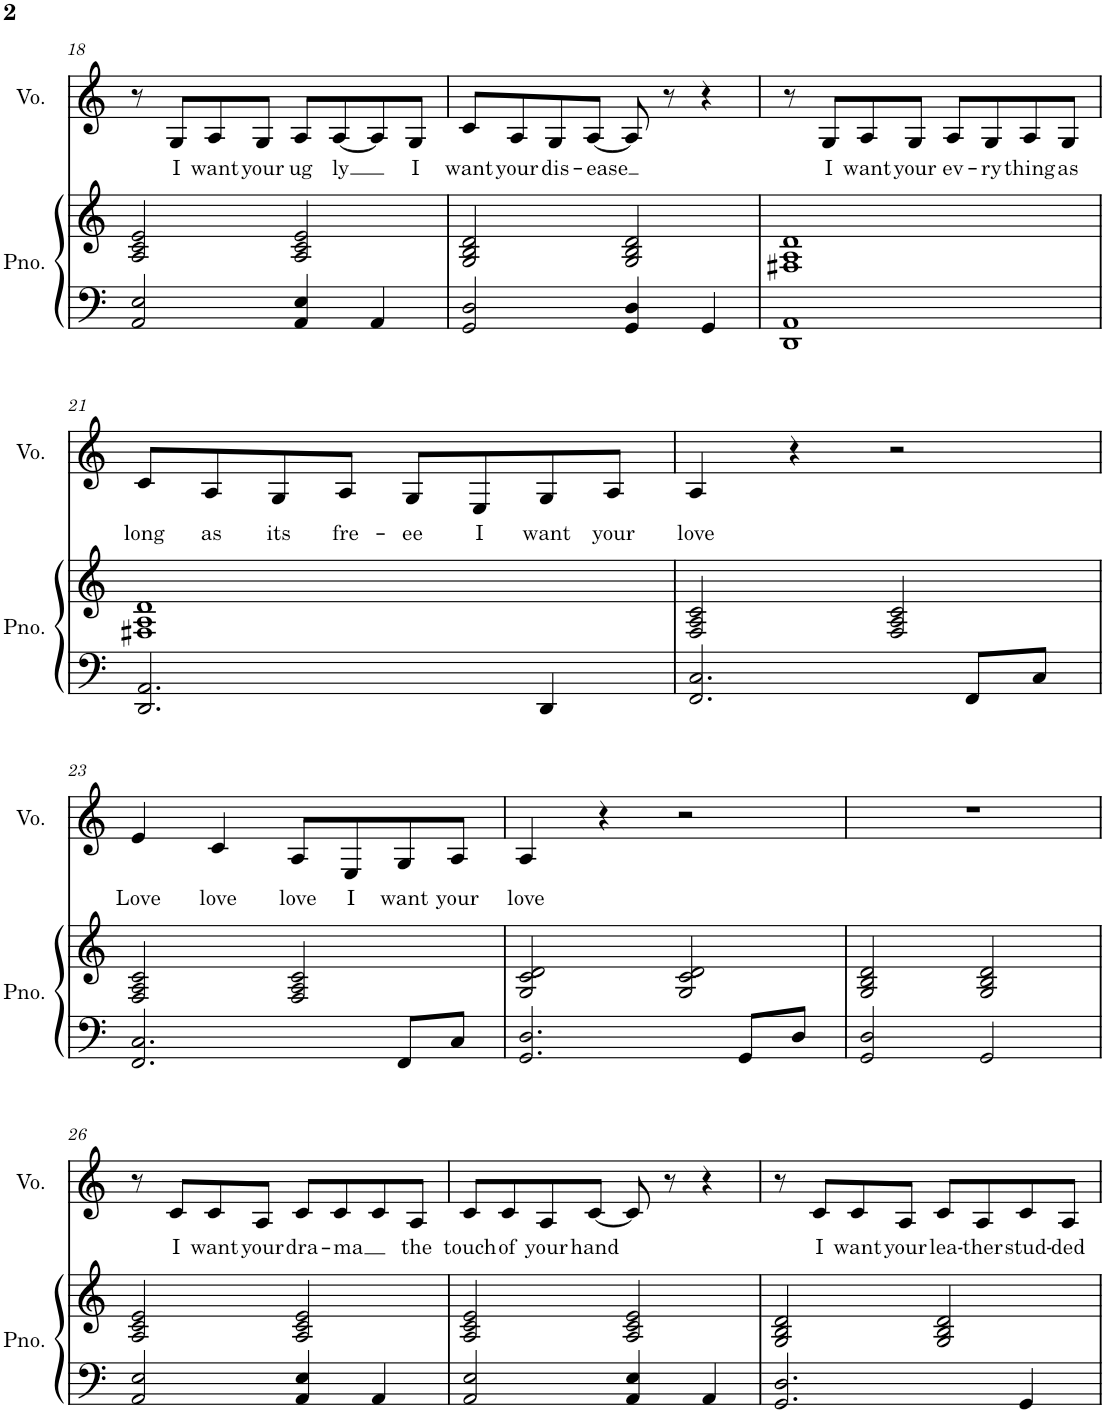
**kern	**kern	**kern	**text
*part2	*part2	*part1	*part1
*staff3	*staff2	*staff1	*staff1
*I"Piano	*	*I"Voice	*
*I'Pno.	*	*I'Vo.	*
!!LO:PB:g=z
*clefF4	*clefG2	*clefG2	*
*k[]	*k[]	*k[]	*
*M4/4	*M4/4	*M4/4	*
=18	=18	=18	=18
2AA/ 2E/	2A/ 2c/ 2e/	8r	.
!	!	!	!LO:LY:b
.	.	8G/L	I
!	!	!	!LO:LY:b
.	.	8A/	want
!	!	!	!LO:LY:b
.	.	8G/J	your
!	!	!	!LO:LY:b
4AA/ 4E/	2A/ 2c/ 2e/	8A/L	ug
!	!	!	!LO:LY:b
.	.	[8A/	ly
4AA/	.	8A/]	.
!	!	!	!LO:LY:b
.	.	8G/J	I
=19	=19	=19	=19
!	!	!	!LO:LY:b
2GG/ 2D/	2G/ 2B/ 2d/	8c/L	want
!	!	!	!LO:LY:b
.	.	8A/	your
!	!	!	!LO:LY:b
.	.	8G/	dis-
!	!	!	!LO:LY:b
.	.	[8A/J	-ease
4GG/ 4D/	2G/ 2B/ 2d/	8A/]	.
.	.	8r	.
4GG/	.	4r	.
=20	=20	=20	=20
1DD 1AA	1F#X 1A 1d	8r	.
!	!	!	!LO:LY:b
.	.	8G/L	I
!	!	!	!LO:LY:b
.	.	8A/	want
!	!	!	!LO:LY:b
.	.	8G/J	your
!	!	!	!LO:LY:b
.	.	8A/L	ev-
!	!	!	!LO:LY:b
.	.	8G/	-ry
!	!	!	!LO:LY:b
.	.	8A/	thing
!	!	!	!LO:LY:b
.	.	8G/J	as
!!LO:LB:g=z
=21	=21	=21	=21
!	!	!	!LO:LY:b
2.DD/ 2.AA/	1F#X 1A 1d	8c/L	long
!	!	!	!LO:LY:b
.	.	8A/	as
!	!	!	!LO:LY:b
.	.	8G/	its
!	!	!	!LO:LY:b
.	.	8A/J	fre-
!	!	!	!LO:LY:b
.	.	8G/L	-ee
!	!	!	!LO:LY:b
.	.	8E/	I
!	!	!	!LO:LY:b
4DD/	.	8G/	want
!	!	!	!LO:LY:b
.	.	8A/J	your
=22	=22	=22	=22
!	!	!	!LO:LY:b
2.FF/ 2.C/	2F/ 2A/ 2c/	4A/	love
.	.	4r	.
.	2F/ 2A/ 2c/	2r	.
8FF/L	.	.	.
8C/J	.	.	.
!!LO:LB:g=z
=23	=23	=23	=23
!	!	!	!LO:LY:b
2.FF/ 2.C/	2F/ 2A/ 2c/	4e/	Love
!	!	!	!LO:LY:b
.	.	4c/	love
!	!	!	!LO:LY:b
.	2F/ 2A/ 2c/	8A/L	love
!	!	!	!LO:LY:b
.	.	8E/	I
!	!	!	!LO:LY:b
8FF/L	.	8G/	want
!	!	!	!LO:LY:b
8C/J	.	8A/J	your
=24	=24	=24	=24
!	!	!	!LO:LY:b
2.GG/ 2.D/	2G/ 2c/ 2d/	4A/	love
.	.	4r	.
.	2G/ 2c/ 2d/	2r	.
8GG/L	.	.	.
8D/J	.	.	.
=25	=25	=25	=25
2GG/ 2D/	2G/ 2B/ 2d/	1r	.
2GG/	2G/ 2B/ 2d/	.	.
!!LO:LB:g=z
=26	=26	=26	=26
2AA/ 2E/	2A/ 2c/ 2e/	8r	.
!	!	!	!LO:LY:b
.	.	8c/L	I
!	!	!	!LO:LY:b
.	.	8c/	want
!	!	!	!LO:LY:b
.	.	8A/J	your
!	!	!	!LO:LY:b
4AA/ 4E/	2A/ 2c/ 2e/	8c/L	dra-
!	!	!	!LO:LY:b
.	.	8c/	-ma
4AA/	.	8c/	.
!	!	!	!LO:LY:b
.	.	8A/J	the
=27	=27	=27	=27
!	!	!	!LO:LY:b
2AA/ 2E/	2A/ 2c/ 2e/	8c/L	touch
!	!	!	!LO:LY:b
.	.	8c/	of
!	!	!	!LO:LY:b
.	.	8A/	your
!	!	!	!LO:LY:b
.	.	[8c/J	hand
4AA/ 4E/	2A/ 2c/ 2e/	8c/]	.
.	.	8r	.
4AA/	.	4r	.
=28	=28	=28	=28
2.GG/ 2.D/	2G/ 2B/ 2d/	8r	.
!	!	!	!LO:LY:b
.	.	8c/L	I
!	!	!	!LO:LY:b
.	.	8c/	want
!	!	!	!LO:LY:b
.	.	8A/J	your
!	!	!	!LO:LY:b
.	2G/ 2B/ 2d/	8c/L	lea-
!	!	!	!LO:LY:b
.	.	8A/	-ther
!	!	!	!LO:LY:b
4GG/	.	8c/	stud-
!	!	!	!LO:LY:b
.	.	8A/J	-ded
=	=	=	=
*-	*-	*-	*-
